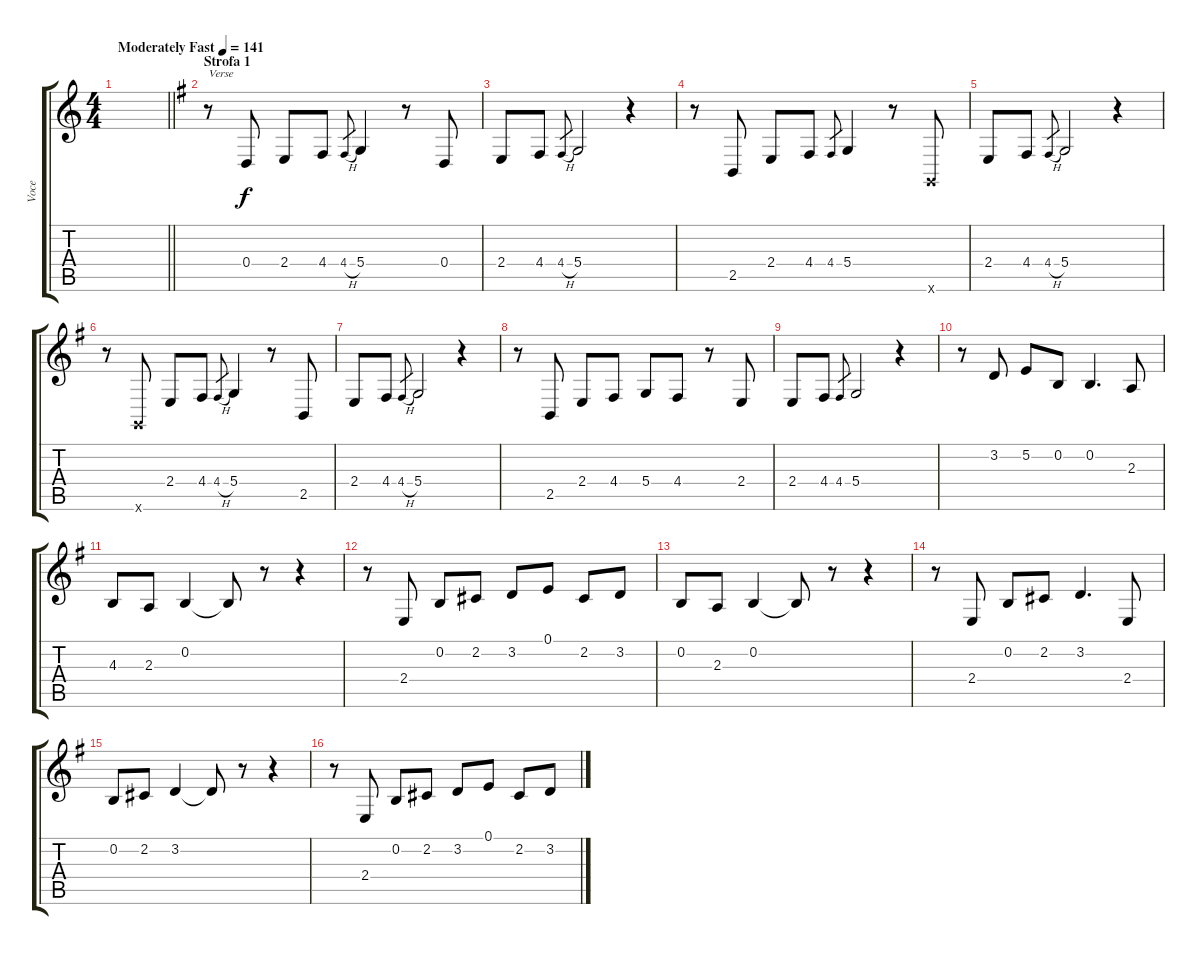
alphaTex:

\track ("Voce" "Voce") {instrument lead3calliope}
\staff {score tabs}
\tuning (E4 B3 G3 D3 A2 E2) {hide}
\ts (4 4)
\tempo (141 "Moderately Fast")
\clef g2
\barLineRight lightlight
\ks c
|
\section ("" "Strofa 1")
\ks eminor
r.8{txt "Verse"} 0.4.8 2.4.8 4.4.8 4.4{h}.8{gr} 5.4.4 r.8 0.4.8 |
2.4.8 4.4.8 4.4{h}.8{gr} 5.4.2 r.4 |
r.8 2.5.8 2.4.8 4.4.8 4.4.8{gr} 5.4.4 r.8 3.6{x}.8 |
2.4.8 4.4.8 4.4{h}.8{gr} 5.4.2 r.4 |
r.8 3.6{x}.8 2.4.8 4.4.8 4.4{h}.8{gr} 5.4.4 r.8 2.5.8 |
2.4.8 4.4.8 4.4{h}.8{gr} 5.4.2 r.4 |
r.8 2.5.8 2.4.8 4.4.8 5.4.8 4.4.8 r.8 2.4.8 |
2.4.8 4.4.8 4.4.8{gr} 5.4.2 r.4 |
r.8 3.2.8 5.2.8 0.2.8 0.2.4{d} 2.3.8 |
4.3.8 2.3.8 0.2.4 0.2{t}.8 r.8 r.4 |
r.8 2.4.8 0.2.8 2.2.8 3.2.8 0.1.8 2.2.8 3.2.8 |
0.2.8 2.3.8 0.2.4 0.2{t}.8 r.8 r.4 |
r.8 2.4.8 0.2.8 2.2.8 3.2.4{d} 2.4.8 |
0.2.8 2.2.8 3.2.4 3.2{t}.8 r.8 r.4 |
r.8 2.4.8 0.2.8 2.2.8 3.2.8 0.1.8 2.2.8 3.2.8
